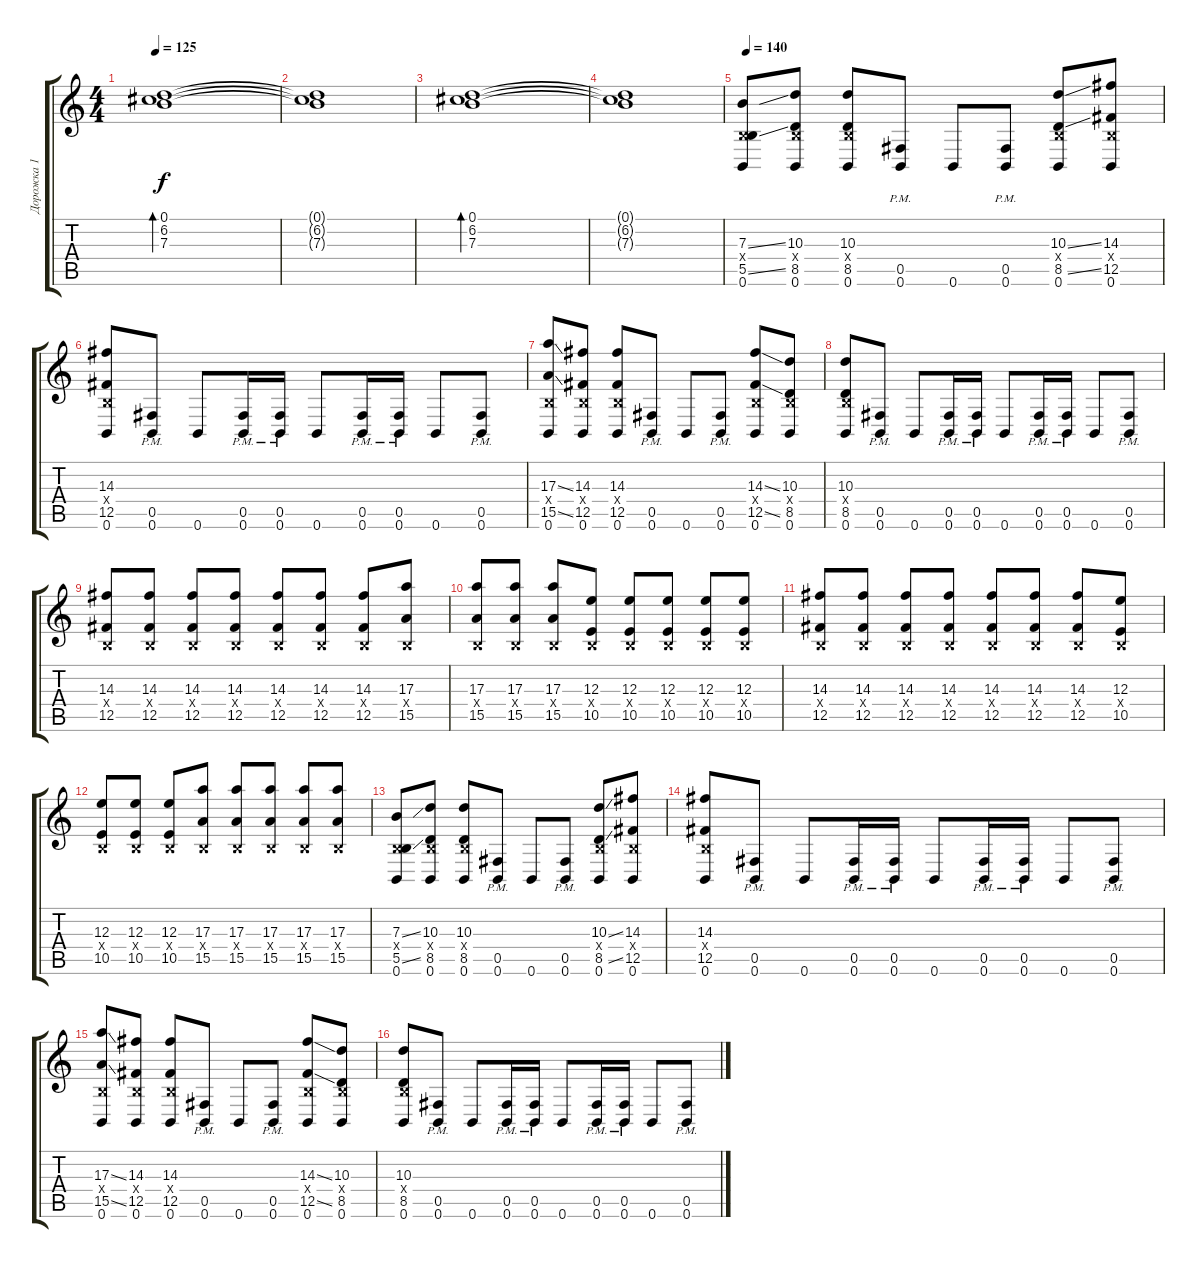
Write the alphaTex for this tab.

\track ("Дорожка 1" "Дорожка 1") {instrument electricguitarjazz}
\staff {score tabs}
\tuning (Db4 Ab3 E3 B2 Gb2 B1) {hide}
\ts (4 4)
\tempo 125
\clef g2
\ks c
(0.1 6.2 7.3).1{bd 480 dy f} |
(0.1{t} 6.2{t} 7.3{t}).1 |
(0.1 6.2 7.3).1{bd 480} |
(0.1{t} 6.2{t} 7.3{t}).1 |
\tempo 140
(7.3{ss} 0.4{x} 5.5{ss} 0.6).8{instrument distortionguitar} (10.3 0.4{x} 8.5 0.6).8 (10.3 0.4{x} 8.5 0.6).8 (0.5{pm} 0.6{pm}).8 0.6.8 (0.5{pm} 0.6{pm}).8 (10.3{ss} 0.4{x} 8.5{ss} 0.6).8 (14.3 0.4{x} 12.5 0.6).8 |
(14.3 0.4{x} 12.5 0.6).8 (0.5{pm} 0.6{pm}).8 0.6.8 (0.5{pm} 0.6{pm}).16 (0.5{pm} 0.6{pm}).16 0.6.8 (0.5{pm} 0.6{pm}).16 (0.5{pm} 0.6{pm}).16 0.6.8 (0.5{pm} 0.6{pm}).8 |
(17.3{ss} 0.4{x} 15.5{ss} 0.6).8 (14.3 0.4{x} 12.5 0.6).8 (14.3 0.4{x} 12.5 0.6).8 (0.5{pm} 0.6{pm}).8 0.6.8 (0.5{pm} 0.6{pm}).8 (14.3{ss} 0.4{x} 12.5{ss} 0.6).8 (10.3 0.4{x} 8.5 0.6).8 |
(10.3 0.4{x} 8.5 0.6).8 (0.5{pm} 0.6{pm}).8 0.6.8 (0.5{pm} 0.6{pm}).16 (0.5{pm} 0.6{pm}).16 0.6.8 (0.5{pm} 0.6{pm}).16 (0.5{pm} 0.6{pm}).16 0.6.8 (0.5{pm} 0.6{pm}).8 |
(14.3 0.4{x} 12.5).8 (14.3 0.4{x} 12.5).8 (14.3 0.4{x} 12.5).8 (14.3 0.4{x} 12.5).8 (14.3 0.4{x} 12.5).8 (14.3 0.4{x} 12.5).8 (14.3 0.4{x} 12.5).8 (17.3 0.4{x} 15.5).8 |
(17.3 0.4{x} 15.5).8 (17.3 0.4{x} 15.5).8 (17.3 0.4{x} 15.5).8 (12.3 0.4{x} 10.5).8 (12.3 0.4{x} 10.5).8 (12.3 0.4{x} 10.5).8 (12.3 0.4{x} 10.5).8 (12.3 0.4{x} 10.5).8 |
(14.3 0.4{x} 12.5).8 (14.3 0.4{x} 12.5).8 (14.3 0.4{x} 12.5).8 (14.3 0.4{x} 12.5).8 (14.3 0.4{x} 12.5).8 (14.3 0.4{x} 12.5).8 (14.3 0.4{x} 12.5).8 (12.3 0.4{x} 10.5).8 |
(12.3 0.4{x} 10.5).8 (12.3 0.4{x} 10.5).8 (12.3 0.4{x} 10.5).8 (17.3 0.4{x} 15.5).8 (17.3 0.4{x} 15.5).8 (17.3 0.4{x} 15.5).8 (17.3 0.4{x} 15.5).8 (17.3 0.4{x} 15.5).8 |
(7.3{ss} 0.4{x} 5.5{ss} 0.6).8 (10.3 0.4{x} 8.5 0.6).8 (10.3 0.4{x} 8.5 0.6).8 (0.5{pm} 0.6{pm}).8 0.6.8 (0.5{pm} 0.6{pm}).8 (10.3{ss} 0.4{x} 8.5{ss} 0.6).8 (14.3 0.4{x} 12.5 0.6).8 |
(14.3 0.4{x} 12.5 0.6).8 (0.5{pm} 0.6{pm}).8 0.6.8 (0.5{pm} 0.6{pm}).16 (0.5{pm} 0.6{pm}).16 0.6.8 (0.5{pm} 0.6{pm}).16 (0.5{pm} 0.6{pm}).16 0.6.8 (0.5{pm} 0.6{pm}).8 |
(17.3{ss} 0.4{x} 15.5{ss} 0.6).8 (14.3 0.4{x} 12.5 0.6).8 (14.3 0.4{x} 12.5 0.6).8 (0.5{pm} 0.6{pm}).8 0.6.8 (0.5{pm} 0.6{pm}).8 (14.3{ss} 0.4{x} 12.5{ss} 0.6).8 (10.3 0.4{x} 8.5 0.6).8 |
(10.3 0.4{x} 8.5 0.6).8 (0.5{pm} 0.6{pm}).8 0.6.8 (0.5{pm} 0.6{pm}).16 (0.5{pm} 0.6{pm}).16 0.6.8 (0.5{pm} 0.6{pm}).16 (0.5{pm} 0.6{pm}).16 0.6.8 (0.5{pm} 0.6{pm}).8
